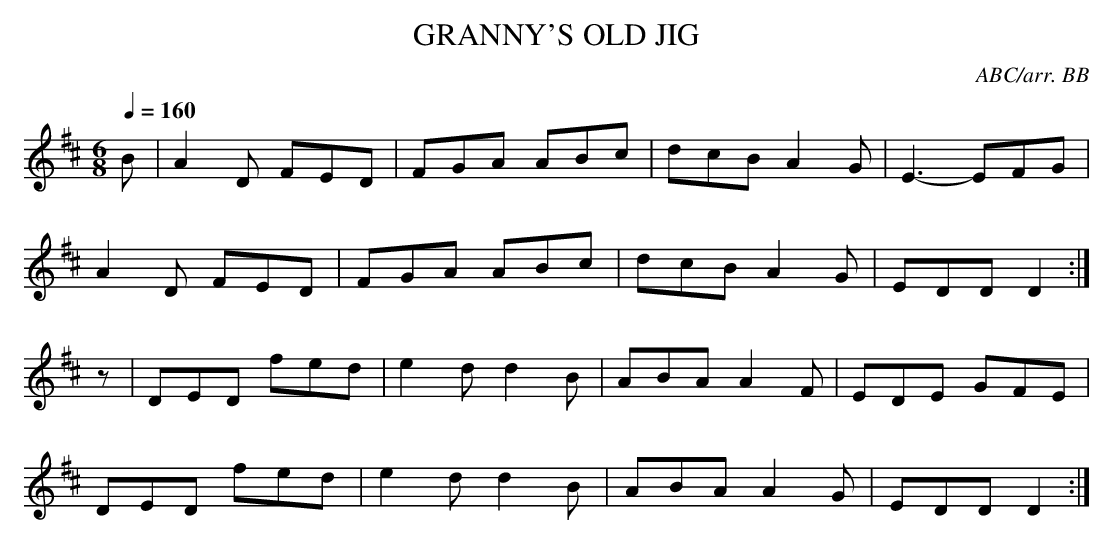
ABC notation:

X:1
T:GRANNY'S OLD JIG
C:ABC/arr. BB
Q:1/4=160
M:6/8
K:D
B|A2D FED|FGA ABc|dcB A2G|E3-EFG|
A2D FED|FGA ABc|dcB A2G|EDD D2 :|
z|DED fed|e2d d2B|ABA A2F|EDE GFE|
DED fed|e2d d2B|ABA A2G|EDD D2 :|
